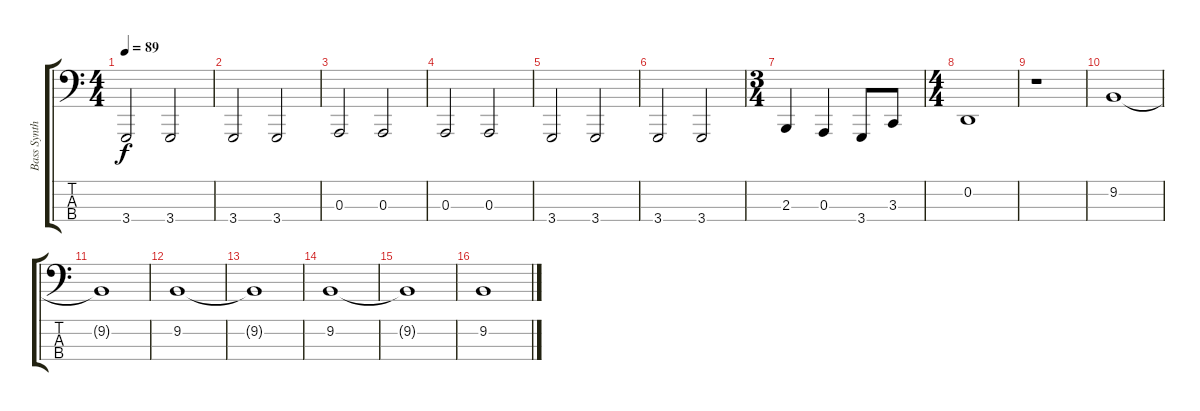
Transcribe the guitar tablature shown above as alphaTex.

\track ("Bass Synth" "Bass Synth") {instrument pad3polysynth}
\staff {score tabs}
\tuning (G2 D2 A1 E1) {hide}
\ts (4 4)
\tempo 89
\clef f4
\ks c
3.4.2{dy f} 3.4.2 |
3.4.2 3.4.2 |
0.3.2 0.3.2 |
0.3.2 0.3.2 |
3.4.2 3.4.2 |
3.4.2 3.4.2 |
\ts (3 4)
2.3.4 0.3.4 3.4.8 3.3.8 |
\ts (4 4)
0.2.1 |
r.1 |
9.2.1 |
9.2{t}.1 |
9.2.1 |
9.2{t}.1 |
9.2.1 |
9.2{t}.1 |
9.2.1
